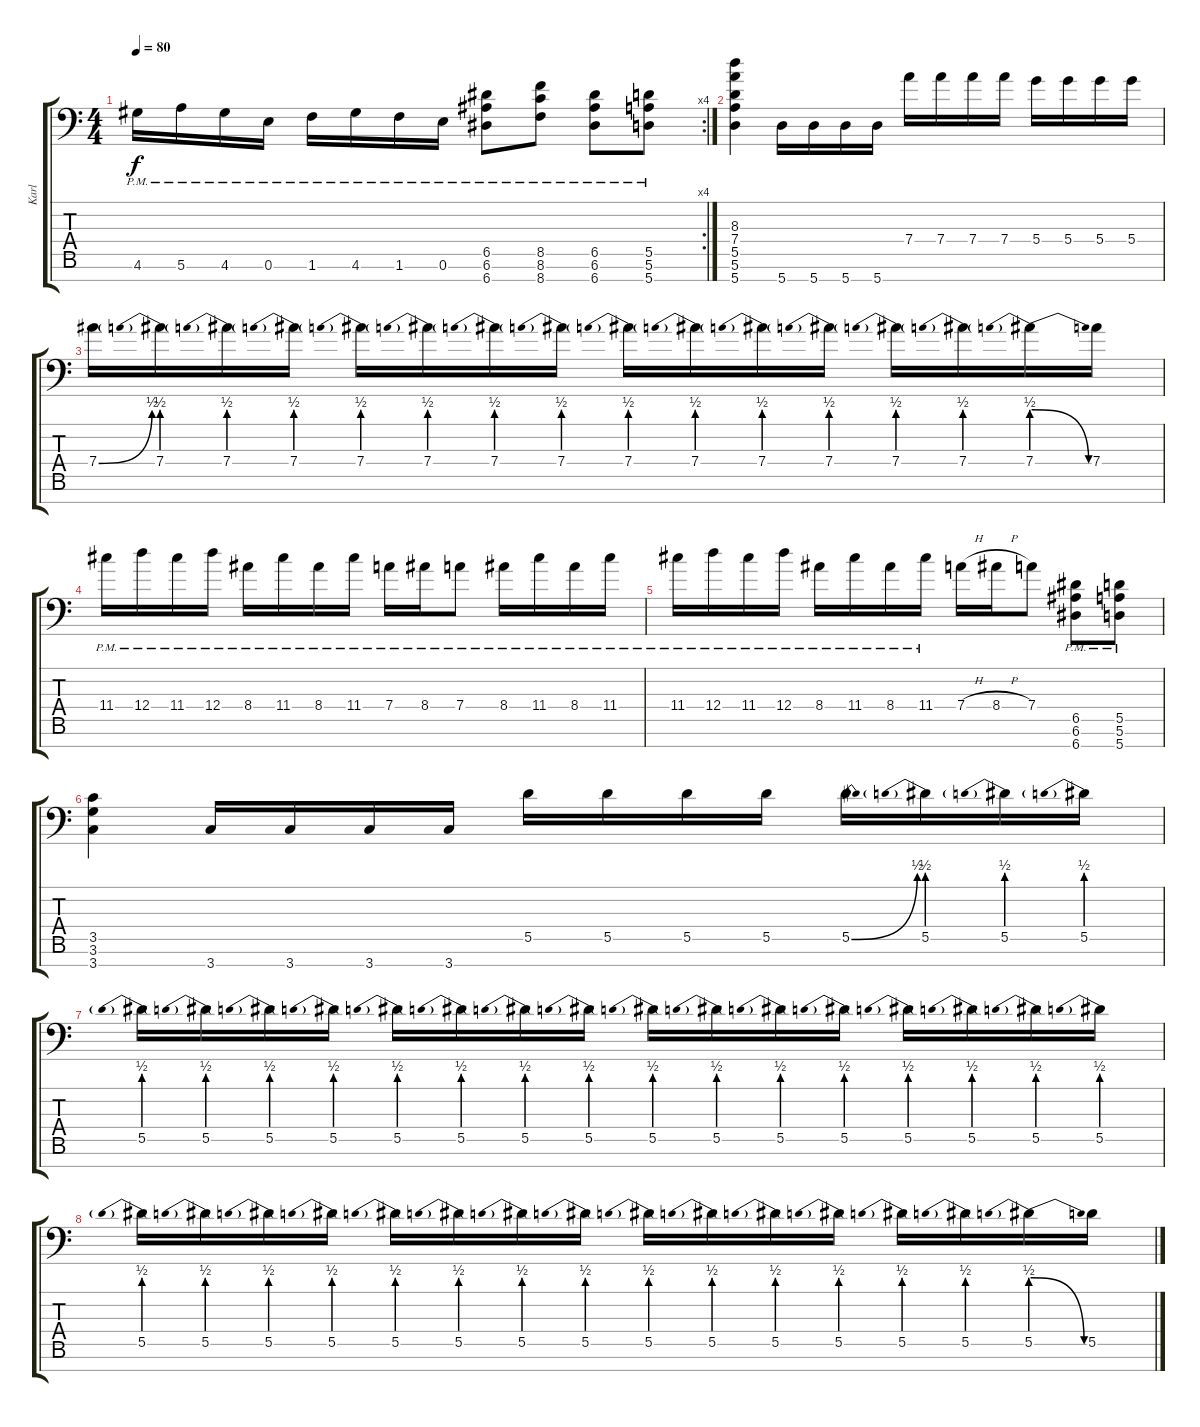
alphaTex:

\track ("Karl" "Karl") {instrument distortionguitar}
\staff {score tabs}
\tuning (E4 B3 Gb3 D3 A2 E2 A1) {hide}
\rc 4
\ts (4 4)
\tempo 80
\clef f4
\ks c
4.6{pm}.16{dy f} 5.6{pm}.16 4.6{pm}.16 0.6{pm}.16 1.6{pm}.16 4.6{pm}.16 1.6{pm}.16 0.6{pm}.16 (6.5{pm} 6.6{pm} 6.7{pm}).8 (8.5{pm} 8.6{pm} 8.7{pm}).8 (6.5{pm} 6.6{pm} 6.7{pm}).8 (5.5{pm} 5.6{pm} 5.7{pm}).8 |
(8.3 7.4 5.5 5.6 5.7).4 5.7.16 5.7.16 5.7.16 5.7.16 7.4.16 7.4.16 7.4.16 7.4.16 5.4.16 5.4.16 5.4.16 5.4.16 |
7.4{be (bend 0 0 60 2)}.16 7.4{be (prebend 0 2 60 2)}.16 7.4{be (prebend 0 2 60 2)}.16 7.4{be (prebend 0 2 60 2)}.16 7.4{be (prebend 0 2 60 2)}.16 7.4{be (prebend 0 2 60 2)}.16 7.4{be (prebend 0 2 60 2)}.16 7.4{be (prebend 0 2 60 2)}.16 7.4{be (prebend 0 2 60 2)}.16 7.4{be (prebend 0 2 60 2)}.16 7.4{be (prebend 0 2 60 2)}.16 7.4{be (prebend 0 2 60 2)}.16 7.4{be (prebend 0 2 60 2)}.16 7.4{be (prebend 0 2 60 2)}.16 7.4{be (prebendrelease 0 2 60 0)}.16 7.4.16 |
11.4{pm}.16 12.4{pm}.16 11.4{pm}.16 12.4{pm}.16 8.4{pm}.16 11.4{pm}.16 8.4{pm}.16 11.4{pm}.16 7.4{pm}.16 8.4{pm}.16 7.4{pm}.8 8.4{pm}.16 11.4{pm}.16 8.4{pm}.16 11.4{pm}.16 |
11.4{pm}.16 12.4{pm}.16 11.4{pm}.16 12.4{pm}.16 8.4{pm}.16 11.4{pm}.16 8.4{pm}.16 11.4{pm}.16 7.4{h}.16 8.4{h}.16 7.4.8 (6.5{pm} 6.6{pm} 6.7{pm}).8 (5.5{pm} 5.6{pm} 5.7{pm}).8 |
(3.5 3.6 3.7).4 3.7.16 3.7.16 3.7.16 3.7.16 5.5.16 5.5.16 5.5.16 5.5.16 5.5{be (bend 0 0 60 2)}.16 5.5{be (prebend 0 2 60 2)}.16 5.5{be (prebend 0 2 60 2)}.16 5.5{be (prebend 0 2 60 2)}.16 |
5.5{be (prebend 0 2 60 2)}.16 5.5{be (prebend 0 2 60 2)}.16 5.5{be (prebend 0 2 60 2)}.16 5.5{be (prebend 0 2 60 2)}.16 5.5{be (prebend 0 2 60 2)}.16 5.5{be (prebend 0 2 60 2)}.16 5.5{be (prebend 0 2 60 2)}.16 5.5{be (prebend 0 2 60 2)}.16 5.5{be (prebend 0 2 60 2)}.16 5.5{be (prebend 0 2 60 2)}.16 5.5{be (prebend 0 2 60 2)}.16 5.5{be (prebend 0 2 60 2)}.16 5.5{be (prebend 0 2 60 2)}.16 5.5{be (prebend 0 2 60 2)}.16 5.5{be (prebend 0 2 60 2)}.16 5.5{be (prebend 0 2 60 2)}.16 |
5.5{be (prebend 0 2 60 2)}.16 5.5{be (prebend 0 2 60 2)}.16 5.5{be (prebend 0 2 60 2)}.16 5.5{be (prebend 0 2 60 2)}.16 5.5{be (prebend 0 2 60 2)}.16 5.5{be (prebend 0 2 60 2)}.16 5.5{be (prebend 0 2 60 2)}.16 5.5{be (prebend 0 2 60 2)}.16 5.5{be (prebend 0 2 60 2)}.16 5.5{be (prebend 0 2 60 2)}.16 5.5{be (prebend 0 2 60 2)}.16 5.5{be (prebend 0 2 60 2)}.16 5.5{be (prebend 0 2 60 2)}.16 5.5{be (prebend 0 2 60 2)}.16 5.5{be (prebendrelease 0 2 60 0)}.16 5.5.16
